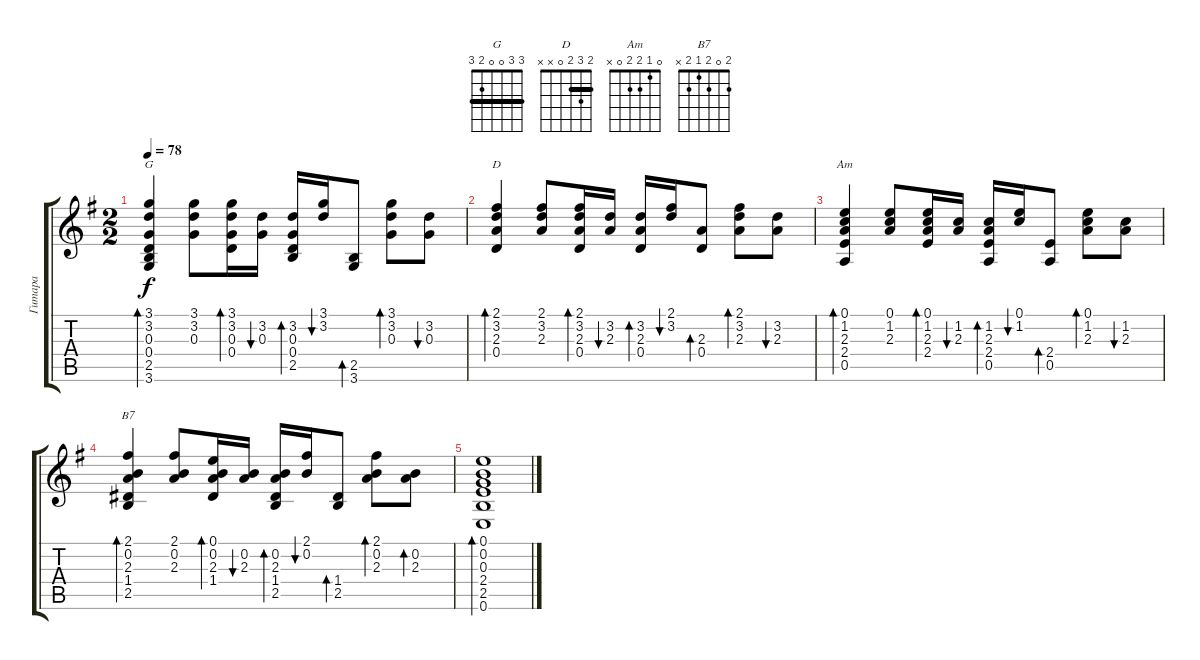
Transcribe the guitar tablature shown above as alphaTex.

\track ("Гитара" "Гитара") {instrument electricguitarclean}
\staff {score tabs}
\tuning (E4 B3 G3 D3 A2 E2) {hide}
\chord ("G" 3 3 0 0 2 3) {barre 3}
\chord ("D" 2 3 2 0 x x) {barre 2}
\chord ("Am" 0 1 2 2 0 x)
\chord ("B7" 2 0 2 1 2 x)
\ts (2 2)
\tempo 78
\clef g2
\ks eminor
(3.1 3.2 0.3 0.4 2.5 3.6).4{bd 30 ch "G" dy f} (3.1 3.2 0.3).8 (3.1 3.2 0.3 0.4).16{bd 30} (3.2 0.3).16{bu 30} (3.2 0.3 0.4 2.5).16{bd 30} (3.1 3.2).16{bu 30} (2.5 3.6).8{bd 30} (3.1 3.2 0.3).8{bd 30} (3.2 0.3).8{bu 30} |
(2.1 3.2 2.3 0.4).4{bd 30 ch "D"} (2.1 3.2 2.3).8 (2.1 3.2 2.3 0.4).16{bd 30} (3.2 2.3).16{bu 30} (3.2 2.3 0.4).16{bd 30} (2.1 3.2).16{bu 30} (2.3 0.4).8{bd 30} (2.1 3.2 2.3).8{bd 30} (3.2 2.3).8{bu 30} |
(0.1 1.2 2.3 2.4 0.5).4{bd 30 ch "Am"} (0.1 1.2 2.3).8 (0.1 1.2 2.3 2.4).16{bd 30} (1.2 2.3).16{bu 30} (1.2 2.3 2.4 0.5).16{bd 30} (0.1 1.2).16{bu 30} (2.4 0.5).8{bd 30} (0.1 1.2 2.3).8{bd 30} (1.2 2.3).8{bu 30} |
(2.1 0.2 2.3 1.4 2.5).4{bd 60 ch "B7"} (2.1 0.2 2.3).8 (0.1 0.2 2.3 1.4).16{bd 60} (0.2 2.3).16{bu 60} (0.2 2.3 1.4 2.5).16{bd 60} (2.1 0.2).16{bu 60} (1.4 2.5).8{bd 60} (2.1 0.2 2.3).8{bd 60} (0.2 2.3).8{bd 60} |
(0.1 0.2 0.3 2.4 2.5 0.6).1{bd 120}
